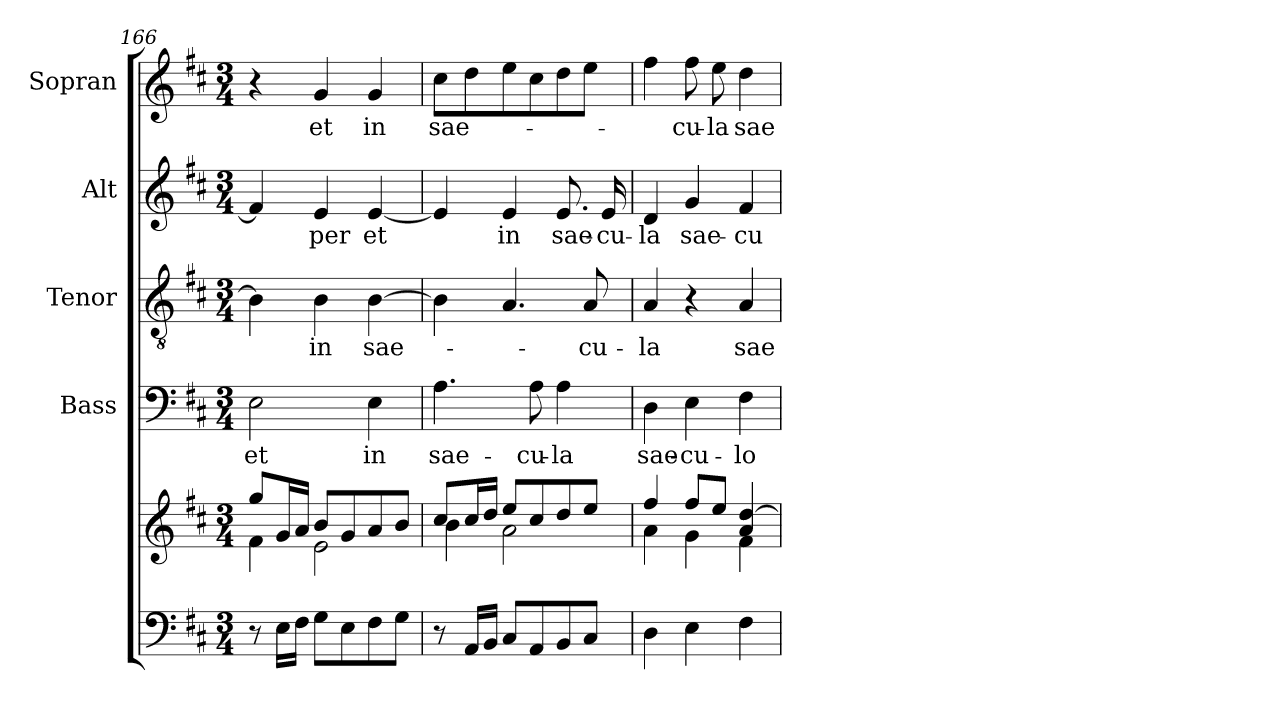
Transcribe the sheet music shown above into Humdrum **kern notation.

**kern	**kern	**kern	**text	**kern	**text	**kern	**text	**kern	**text
*part5	*part5	*part4	*part4	*part3	*part3	*part2	*part2	*part1	*part1
*staff6	*staff5	*staff4	*staff4	*staff3	*staff3	*staff2	*staff2	*staff1	*staff1
*	*	*I"Bass	*	*I"Tenor	*	*I"Alt	*	*I"Sopran	*
*	*	*I'B.	*	*I'T.	*	*I'A.	*	*I'S.	*
*clefF4	*clefG2	*clefF4	*	*clefGv2	*	*clefG2	*	*clefG2	*
*k[f#c#]	*k[f#c#]	*k[f#c#]	*	*k[f#c#]	*	*k[f#c#]	*	*k[f#c#]	*
*D:	*D:	*D:	*	*D:	*	*D:	*	*D:	*
*M3/4	*M3/4	*M3/4	*	*M3/4	*	*M3/4	*	*M3/4	*
=166	=166	=166	=166	=166	=166	=166	=166	=166	=166
*	*^	*	*	*	*	*	*	*	*
!	!	!	!	!LO:LY:b	!	!	!	!	!	!
8r	8gg/L	4f#\	2E\	et	4B\]	.	4f#/]	.	4r	.
16E\LL	16g/L	.	.	.	.	.	.	.	.	.
16F#\JJ	16a/JJ	.	.	.	.	.	.	.	.	.
!	!	!	!	!	!	!LO:LY:b	!	!LO:LY:b	!	!LO:LY:b
8G\L	8b/L	2e\	.	.	4B\	in	4e/	-per	4g/	et
8E\	8g/	.	.	.	.	.	.	.	.	.
!	!	!	!	!LO:LY:b	!	!LO:LY:b	!	!LO:LY:b	!	!LO:LY:b
8F#\	8a/	.	4E\	in	[4B\	sae-	[4e/	et	4g/	in
8G\J	8b/J	.	.	.	.	.	.	.	.	.
=167	=167	=167	=167	=167	=167	=167	=167	=167	=167	=167
!	!	!	!	!LO:LY:b	!	!	!	!	!	!LO:LY:b
8r	8cc#/L	4b\	4.A\	sae-	4B\]	.	4e/]	.	8cc#\L	sae-
16AA/LL	16cc#/L	.	.	.	.	.	.	.	8dd\	.
16BB/JJ	16dd/JJ	.	.	.	.	.	.	.	.	.
!	!	!	!	!	!	!	!	!LO:LY:b	!	!
8C#/L	8ee/L	2a\	.	.	4.A/	.	4e/	in	8ee\	.
!	!	!	!	!LO:LY:b	!	!	!	!	!	!
8AA/	8cc#/	.	8A\	-cu-	.	.	.	.	8cc#\	.
!	!	!	!	!LO:LY:b	!	!	!	!LO:LY:b	!	!
8BB/	8dd/	.	4A\	-la	.	.	8.e/	sae-	8dd\	.
!	!	!	!	!	!	!LO:LY:b	!	!	!	!
8C#/J	8ee/J	.	.	.	8A/	-cu-	.	.	8ee\J	.
!	!	!	!	!	!	!	!	!LO:LY:b	!	!
.	.	.	.	.	.	.	16e/	-cu-	.	.
=168	=168	=168	=168	=168	=168	=168	=168	=168	=168	=168
!	!	!	!	!LO:LY:b	!	!LO:LY:b	!	!LO:LY:b	!	!
4D\	4ff#/	4a\	4D\	sae-	4A/	-la	4d/	-la	4ff#\	.
!	!	!	!	!LO:LY:b	!	!	!	!LO:LY:b	!	!LO:LY:b
4E\	8ff#/L	4g\	4E\	-cu-	4r	.	4g/	sae-	8ff#\	-cu-
!	!	!	!	!	!	!	!	!	!	!LO:LY:b
.	8ee/J	.	.	.	.	.	.	.	8ee\	-la
!	!	!	!	!LO:LY:b	!	!LO:LY:b	!	!LO:LY:b	!	!LO:LY:b
4F#\	4a/ [>4dd/	4f#\	4F#\	-lo-	4A/	sae-	4f#/	-cu-	4dd\	sae-
*	*v	*v	*	*	*	*	*	*	*	*
=	=	=	=	=	=	=	=	=	=
*-	*-	*-	*-	*-	*-	*-	*-	*-	*-
